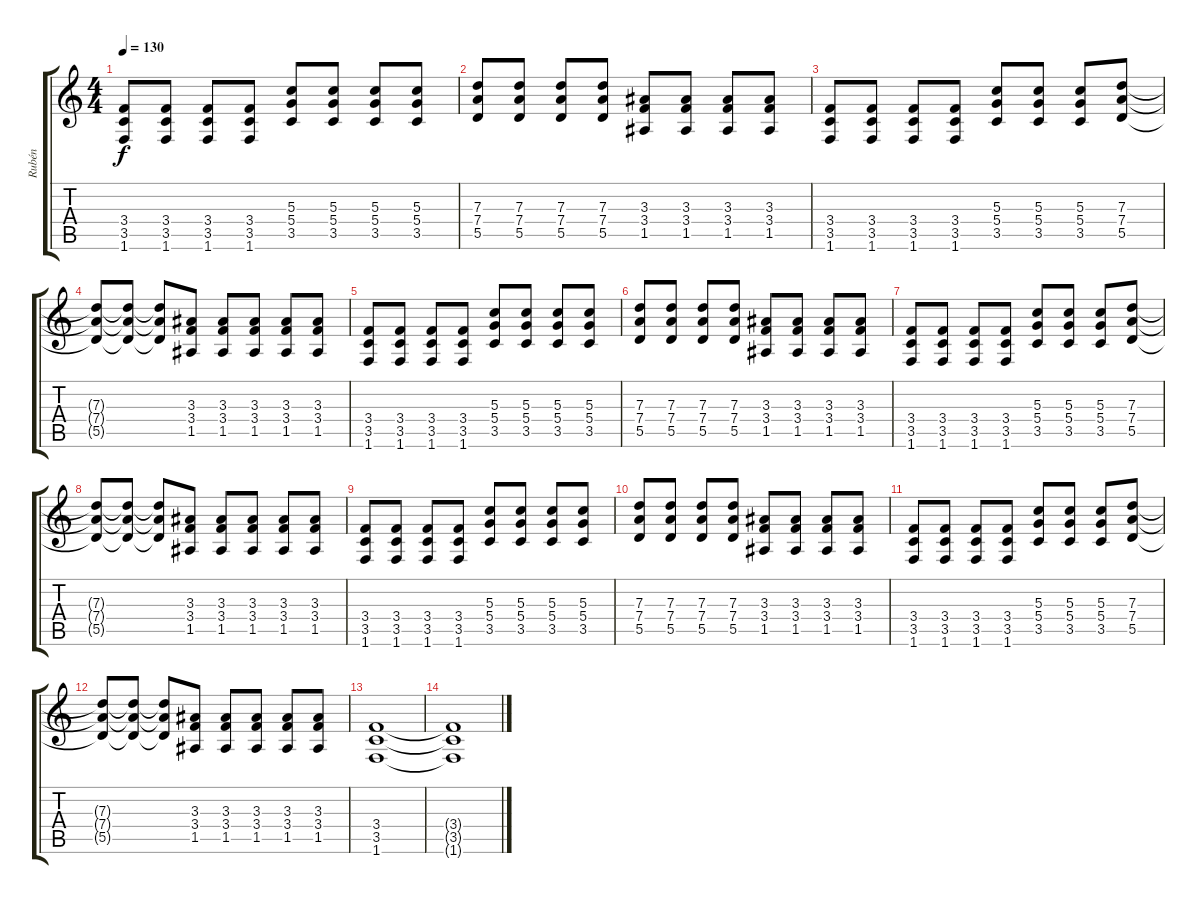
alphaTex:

\track ("Rubén" "Rubén") {instrument overdrivenguitar}
\staff {score tabs}
\tuning (E4 B3 G3 D3 A2 E2) {hide}
\ts (4 4)
\tempo 130
\clef g2
\ks c
(3.4 3.5 1.6).8{dy f} (3.4 3.5 1.6).8 (3.4 3.5 1.6).8 (3.4 3.5 1.6).8 (5.3 5.4 3.5).8 (5.3 5.4 3.5).8 (5.3 5.4 3.5).8 (5.3 5.4 3.5).8 |
(7.3 7.4 5.5).8 (7.3 7.4 5.5).8 (7.3 7.4 5.5).8 (7.3 7.4 5.5).8 (3.3 3.4 1.5).8 (3.3 3.4 1.5).8 (3.3 3.4 1.5).8 (3.3 3.4 1.5).8 |
(3.4 3.5 1.6).8 (3.4 3.5 1.6).8 (3.4 3.5 1.6).8 (3.4 3.5 1.6).8 (5.3 5.4 3.5).8 (5.3 5.4 3.5).8 (5.3 5.4 3.5).8 (7.3 7.4 5.5).8 |
(7.3{t} 7.4{t} 5.5{t}).8 (7.3{t} 7.4{t} 5.5{t}).8 (7.3{t} 7.4{t} 5.5{t}).8 (3.3 3.4 1.5).8 (3.3 3.4 1.5).8 (3.3 3.4 1.5).8 (3.3 3.4 1.5).8 (3.3 3.4 1.5).8 |
(3.4 3.5 1.6).8 (3.4 3.5 1.6).8 (3.4 3.5 1.6).8 (3.4 3.5 1.6).8 (5.3 5.4 3.5).8 (5.3 5.4 3.5).8 (5.3 5.4 3.5).8 (5.3 5.4 3.5).8 |
(7.3 7.4 5.5).8 (7.3 7.4 5.5).8 (7.3 7.4 5.5).8 (7.3 7.4 5.5).8 (3.3 3.4 1.5).8 (3.3 3.4 1.5).8 (3.3 3.4 1.5).8 (3.3 3.4 1.5).8 |
(3.4 3.5 1.6).8 (3.4 3.5 1.6).8 (3.4 3.5 1.6).8 (3.4 3.5 1.6).8 (5.3 5.4 3.5).8 (5.3 5.4 3.5).8 (5.3 5.4 3.5).8 (7.3 7.4 5.5).8 |
(7.3{t} 7.4{t} 5.5{t}).8 (7.3{t} 7.4{t} 5.5{t}).8 (7.3{t} 7.4{t} 5.5{t}).8 (3.3 3.4 1.5).8 (3.3 3.4 1.5).8 (3.3 3.4 1.5).8 (3.3 3.4 1.5).8 (3.3 3.4 1.5).8 |
(3.4 3.5 1.6).8 (3.4 3.5 1.6).8 (3.4 3.5 1.6).8 (3.4 3.5 1.6).8 (5.3 5.4 3.5).8 (5.3 5.4 3.5).8 (5.3 5.4 3.5).8 (5.3 5.4 3.5).8 |
(7.3 7.4 5.5).8 (7.3 7.4 5.5).8 (7.3 7.4 5.5).8 (7.3 7.4 5.5).8 (3.3 3.4 1.5).8 (3.3 3.4 1.5).8 (3.3 3.4 1.5).8 (3.3 3.4 1.5).8 |
(3.4 3.5 1.6).8 (3.4 3.5 1.6).8 (3.4 3.5 1.6).8 (3.4 3.5 1.6).8 (5.3 5.4 3.5).8 (5.3 5.4 3.5).8 (5.3 5.4 3.5).8 (7.3 7.4 5.5).8 |
(7.3{t} 7.4{t} 5.5{t}).8 (7.3{t} 7.4{t} 5.5{t}).8 (7.3{t} 7.4{t} 5.5{t}).8 (3.3 3.4 1.5).8 (3.3 3.4 1.5).8 (3.3 3.4 1.5).8 (3.3 3.4 1.5).8 (3.3 3.4 1.5).8 |
(3.4 3.5 1.6).1 |
(3.4{t} 3.5{t} 1.6{t}).1
